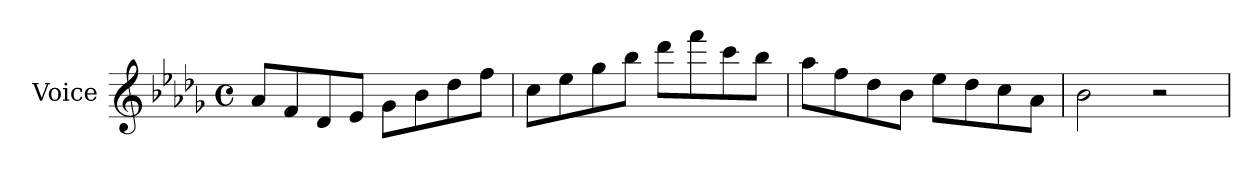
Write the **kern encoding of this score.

**kern
*part1
*staff1
*I"Voice
*I'Voice
*clefG2
*k[b-e-a-d-g-]
*M4/4
*met(c)
=1
8a-/L
8f/
8d-/
8e-/J
8g-\L
8b-\
8dd-\
8ff\J
=2
8cc\L
8ee-\
8gg-\
8bb-\J
8ddd-\L
8fff\
8ccc\
8bb-\J
=3
8aa-\L
8ff\
8dd-\
8b-\J
8ee-\L
8dd-\
8cc\
8a-\J
=4
2b-\
2rcc
=
*-
